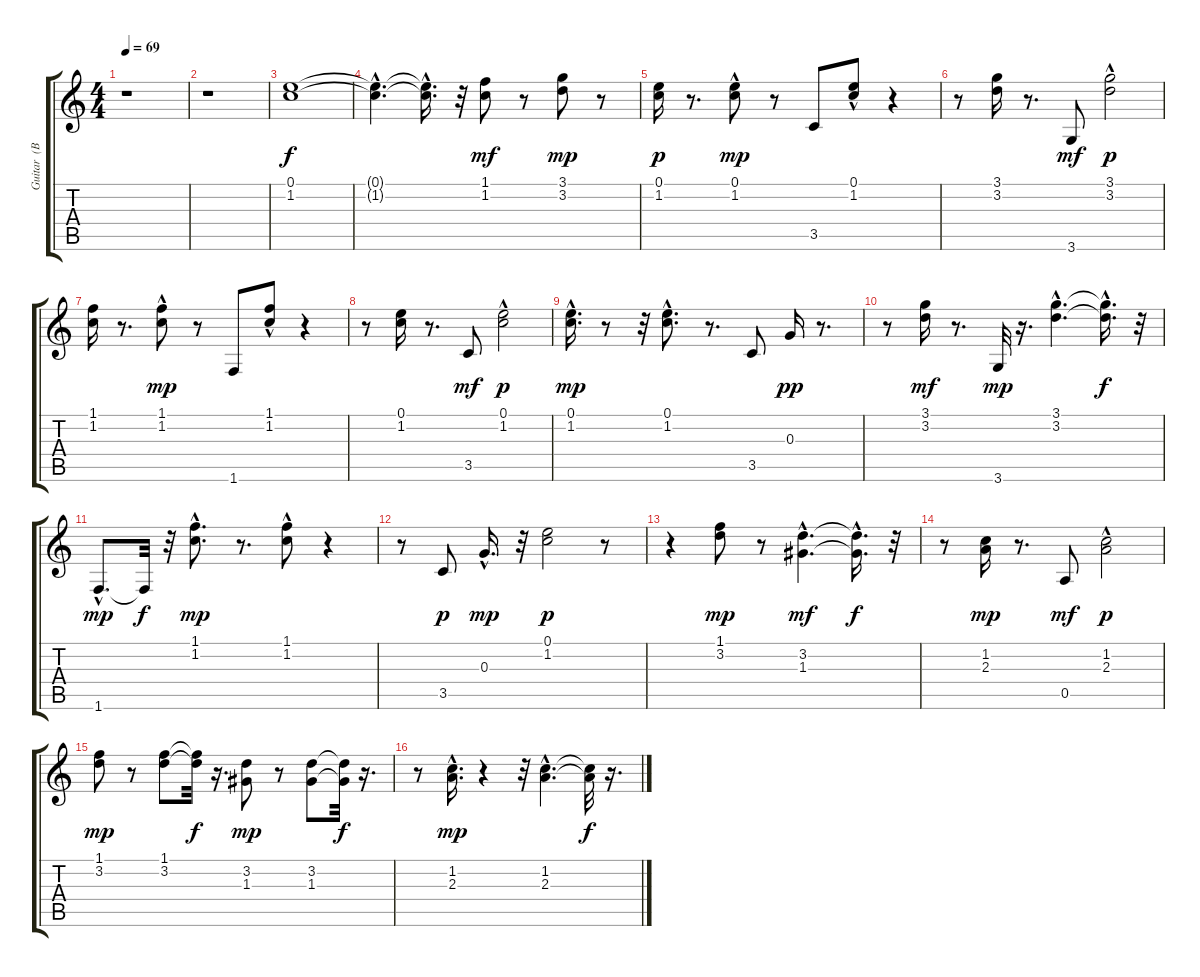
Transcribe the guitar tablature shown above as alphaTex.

\track ("Guitar  (BB)" "Guitar  (B") {instrument acousticguitarnylon}
\staff {score tabs}
\tuning (E4 B3 G3 D3 A2 E2) {hide}
\ts (4 4)
\tempo 69
\clef g2
\ks c
r.1{dy f instrument acousticguitarnylon} |
r.1 |
(0.1 1.2).1 |
(0.1{hac t} 1.2{hac t}).4{d} (0.1{hac t} 1.2{hac t}).16{d} r.32 (1.1 1.2).8{dy mf} r.8 (3.1 3.2).8{dy mp} r.8 |
(0.1 1.2).16{dy p} r.8{d} (0.1 1.2{hac}).8{dy mp} r.8 3.5.8 (0.1 1.2{hac}).8 r.4 |
r.8 (3.1 3.2).16 r.8{d} 3.6.8{dy mf} (3.1 3.2{hac}).2{dy p} |
(1.1 1.2).16 r.8{d} (1.1 1.2{hac}).8{dy mp} r.8 1.6.8 (1.1 1.2{hac}).8 r.4 |
r.8 (0.1 1.2).16 r.8{d} 3.5.8{dy mf} (0.1 1.2{hac}).2{dy p} |
(0.1{hac} 1.2{hac}).16{d dy mp} r.8 r.32 (0.1{hac} 1.2).8{d} r.8{d} 3.5.8 0.3.16{dy pp} r.8{d} |
r.8 (3.1 3.2).16{dy mf} r.8{d} 3.6.32{dy mp} r.16{d} (3.1{hac} 3.2{hac}).4{d} (3.1{hac t} 3.2{t}).16{d dy f} r.32 |
1.6{hac}.8{d dy mp} 1.6{t}.32{dy f} r.32 (1.1{hac} 1.2{hac}).8{d dy mp} r.8{d} (1.1 1.2{hac}).8 r.4 |
r.8 3.5.8{dy p} 0.3{hac}.16{d dy mp} r.32 (0.1 1.2).2{dy p} r.8 |
r.4 (1.1 3.2).8{dy mp} r.8 (3.2{hac} 1.3{hac}).4{d dy mf} (3.2{hac t} 1.3{hac t}).16{d dy f} r.32 |
r.8 (1.2 2.3).16{dy mp} r.8{d} 0.5.8{dy mf} (1.2 2.3{hac}).2{dy p} |
(1.1 3.2).8{dy mp} r.8 (1.1 3.2).8 (1.1{t} 3.2{t}).32{dy f} r.16{d} (3.2 1.3).8{dy mp} r.8 (3.2 1.3).8 (3.2{t} 1.3{t}).32{dy f} r.16{d} |
r.8 (1.2{hac} 2.3{hac}).16{d dy mp} r.4 r.32 (1.2{hac} 2.3{hac}).4{d} (1.2{t} 2.3{t}).32{dy f} r.16{d}
